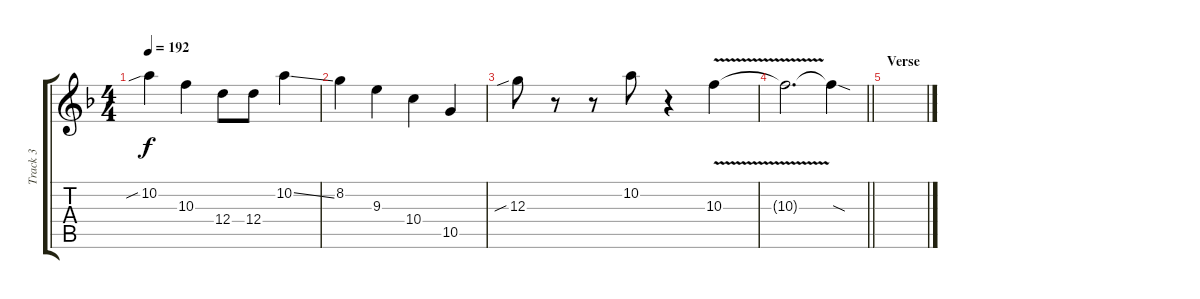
\track ("Track 3" "Track 3") {instrument distortionguitar}
\staff {score tabs}
\tuning (E4 B3 G3 D3 A2 D2) {hide}
\ts (4 4)
\tempo 192
\clef g2
\ks f
10.2{sib}.4{dy f} 10.3.4 12.4.8 12.4.8 10.2{ss}.4 |
8.2.4 9.3.4 10.4.4 10.5.4 |
12.3{sib}.8 r.8 r.8 10.2.8 r.4 10.3{v}.4 |
\barLineRight lightlight
10.3{t}.2{d} 10.3{sod t}.4 |
\section ("" "Verse")
